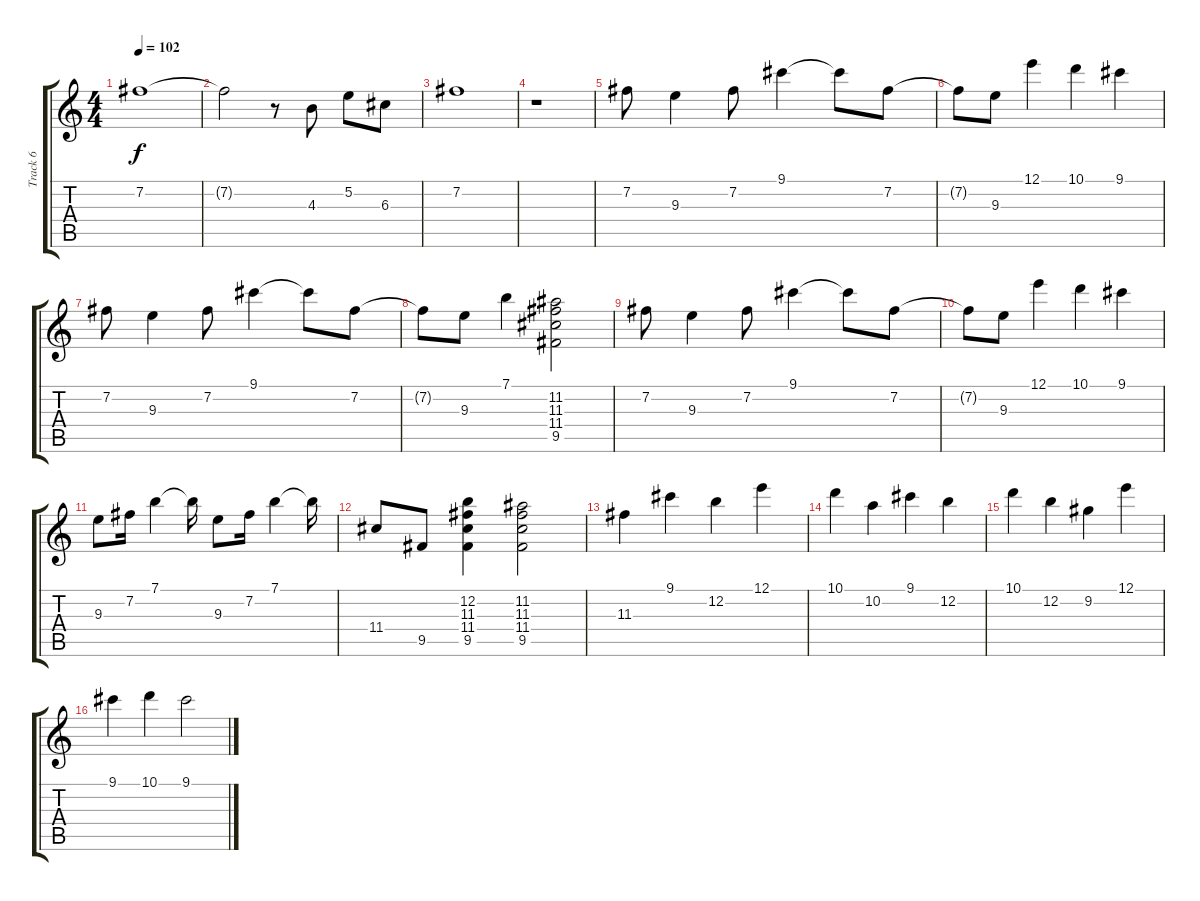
\track ("Track 6" "Track 6") {instrument overdrivenguitar}
\staff {score tabs}
\tuning (E4 B3 G3 D3 A2 E2) {hide}
\ts (4 4)
\tempo 102
\clef g2
\ks c
7.2.1{dy f} |
7.2{t}.2 r.8 4.3.8 5.2.8 6.3.8 |
7.2.1 |
r.1 |
7.2.8 9.3.4 7.2.8 9.1.4 9.1{t}.8 7.2.8 |
7.2{t}.8 9.3.8 12.1.4 10.1.4 9.1.4 |
7.2.8 9.3.4 7.2.8 9.1.4 9.1{t}.8 7.2.8 |
7.2{t}.8 9.3.8 7.1.4 (11.2 11.3 11.4 9.5).2 |
7.2.8 9.3.4 7.2.8 9.1.4 9.1{t}.8 7.2.8 |
7.2{t}.8 9.3.8 12.1.4 10.1.4 9.1.4 |
9.3.8 7.2.16 7.1.4 7.1{t}.16 9.3.8 7.2.16 7.1.4 7.1{t}.16 |
11.4.8 9.5.8 (12.2 11.3 11.4 9.5).4 (11.2 11.3 11.4 9.5).2 |
11.3.4 9.1.4 12.2.4 12.1.4 |
10.1.4 10.2.4 9.1.4 12.2.4 |
10.1.4 12.2.4 9.2.4 12.1.4 |
9.1.4 10.1.4 9.1.2
